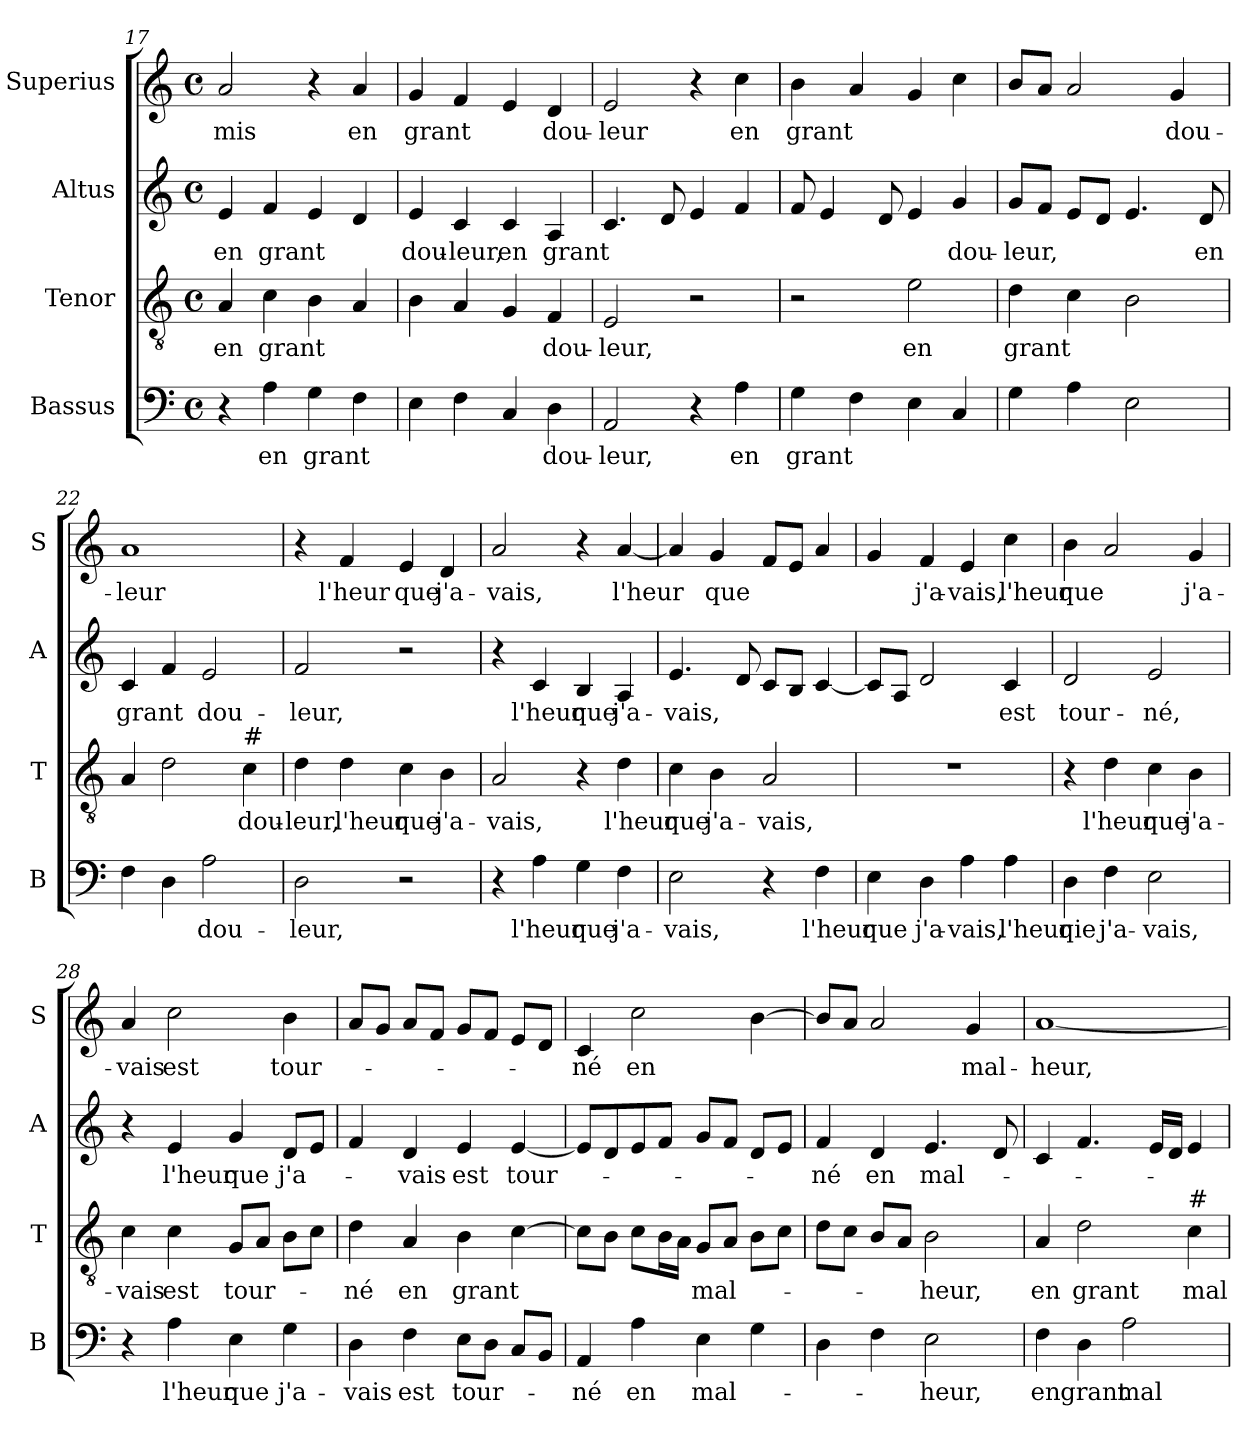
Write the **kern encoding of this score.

**kern	**text	**kern	**text	**kern	**text	**kern	**text
*part4	*part4	*part3	*part3	*part2	*part2	*part1	*part1
*staff4	*staff4	*staff3	*staff3	*staff2	*staff2	*staff1	*staff1
*I"Bassus	*	*I"Tenor	*	*I"Altus	*	*I"Superius	*
*I'B	*	*I'T	*	*I'A	*	*I'S	*
*clefF4	*	*clefGv2	*	*clefG2	*	*clefG2	*
*k[]	*	*k[]	*	*k[]	*	*k[]	*
*C:	*	*C:	*	*C:	*	*C:	*
*M4/4	*	*M4/4	*	*M4/4	*	*M4/4	*
*met(c)	*	*met(c)	*	*met(c)	*	*met(c)	*
=17	=17	=17	=17	=17	=17	=17	=17
!	!	!	!LO:LY:b	!	!LO:LY:b	!	!LO:LY:b
4r	.	4A/	en	4e/	en	2a/	-mis
!	!LO:LY:b	!	!LO:LY:b	!	!LO:LY:b	!	!
4A\	en	4c\	grant	4f/	grant	.	.
!	!LO:LY:b	!	!	!	!	!	!
4G\	grant	4B\	.	4e/	.	4r	.
!	!	!	!	!	!	!	!LO:LY:b
4F\	.	4A/	.	4d/	.	4a/	en
=18	=18	=18	=18	=18	=18	=18	=18
!	!	!	!	!	!LO:LY:b	!	!LO:LY:b
4E\	.	4B\	.	4e/	dou-	4g/	grant
!	!	!	!	!	!LO:LY:b	!	!
4F\	.	4A/	.	4c/	-leur,	4f/	.
!	!	!	!	!	!LO:LY:b	!	!
4C/	.	4G/	.	4c/	en	4e/	.
!	!LO:LY:b	!	!LO:LY:b	!	!LO:LY:b	!	!LO:LY:b
4D\	dou-	4F/	dou-	4A/	grant	4d/	dou-
=19	=19	=19	=19	=19	=19	=19	=19
!	!LO:LY:b	!	!LO:LY:b	!	!	!	!LO:LY:b
2AA/	-leur,	2E/	-leur,	4.c/	.	2e/	-leur
.	.	.	.	8d/	.	.	.
4r	.	2r	.	4e/	.	4r	.
!	!LO:LY:b	!	!	!	!	!	!LO:LY:b
4A\	en	.	.	4f/	.	4cc\	en
=20	=20	=20	=20	=20	=20	=20	=20
!	!LO:LY:b	!	!	!	!	!	!LO:LY:b
4G\	grant	2r	.	8f/	.	4b\	grant
.	.	.	.	4e/	.	.	.
4F\	.	.	.	.	.	4a/	.
.	.	.	.	8d/	.	.	.
!	!	!	!LO:LY:b	!	!	!	!
4E\	.	2e\	en	4e/	.	4g/	.
!	!	!	!	!	!LO:LY:b	!	!
4C/	.	.	.	4g/	dou-	4cc\	.
!!LO:LB:g=z
=21	=21	=21	=21	=21	=21	=21	=21
!	!	!	!LO:LY:b	!	!LO:LY:b	!	!
4G\	.	4d\	grant	8g/L	-leur,	8b/L	.
.	.	.	.	8f/J	.	8a/J	.
4A\	.	4c\	.	8e/L	.	2a/	.
.	.	.	.	8d/J	.	.	.
2E\	.	2B\	.	4.e/	.	.	.
!	!	!	!	!	!	!	!LO:LY:b
.	.	.	.	.	.	4g/	dou-
!	!	!	!	!	!LO:LY:b	!	!
.	.	.	.	8d/	en	.	.
=22	=22	=22	=22	=22	=22	=22	=22
!	!	!	!	!	!LO:LY:b	!	!LO:LY:b
4F\	.	4A/	.	4c/	grant	1a	-leur
4D\	.	2d\	.	4f/	.	.	.
!	!LO:LY:b	!	!	!	!LO:LY:b	!	!
2A\	dou-	.	.	2e/	dou-	.	.
!	!	!LO:TX:a:t=#	!	!	!	!	!
!	!	!	!LO:LY:b	!	!	!	!
.	.	4c\	dou-	.	.	.	.
=23	=23	=23	=23	=23	=23	=23	=23
!	!LO:LY:b	!	!LO:LY:b	!	!LO:LY:b	!	!
2D\	-leur,	4d\	-leur,	2f/	-leur,	4r	.
!	!	!	!LO:LY:b	!	!	!	!LO:LY:b
.	.	4d\	l'heur	.	.	4f/	l'heur
!	!	!	!LO:LY:b	!	!	!	!LO:LY:b
2r	.	4c\	que	2r	.	4e/	que
!	!	!	!LO:LY:b	!	!	!	!LO:LY:b
.	.	4B\	j'a-	.	.	4d/	j'a-
=24	=24	=24	=24	=24	=24	=24	=24
!	!	!	!LO:LY:b	!	!	!	!LO:LY:b
4r	.	2A/	-vais,	4r	.	2a/	-vais,
!	!LO:LY:b	!	!	!	!LO:LY:b	!	!
4A\	l'heur	.	.	4c/	l'heur	.	.
!	!LO:LY:b	!	!	!	!LO:LY:b	!	!
4G\	que	4r	.	4B/	que	4r	.
!	!LO:LY:b	!	!LO:LY:b	!	!LO:LY:b	!	!LO:LY:b
4F\	j'a-	4d\	l'heur	4A/	j'a-	[4a/	l'heur
=25	=25	=25	=25	=25	=25	=25	=25
!	!LO:LY:b	!	!LO:LY:b	!	!LO:LY:b	!	!
2E\	-vais,	4c\	que	4.e/	-vais,	4a/]	.
!	!	!	!LO:LY:b	!	!	!	!LO:LY:b
.	.	4B\	j'a-	.	.	4g/	que
.	.	.	.	8d/	.	.	.
!	!	!	!LO:LY:b	!	!	!	!
4r	.	2A/	-vais,	8c/L	.	8f/L	.
.	.	.	.	8B/J	.	8e/J	.
!	!LO:LY:b	!	!	!	!	!	!
4F\	l'heur	.	.	[4c/	.	4a/	.
!!LO:LB:g=z
=26	=26	=26	=26	=26	=26	=26	=26
!	!LO:LY:b	!	!	!	!	!	!
4E\	que	1r	.	8c/L]	.	4g/	.
.	.	.	.	8A/J	.	.	.
!	!LO:LY:b	!	!	!	!	!	!LO:LY:b
4D\	j'a-	.	.	2d/	.	4f/	j'a-
!	!LO:LY:b	!	!	!	!	!	!LO:LY:b
4A\	-vais,	.	.	.	.	4e/	-vais,
!	!LO:LY:b	!	!	!	!LO:LY:b	!	!LO:LY:b
4A\	l'heur	.	.	4c/	est	4cc\	l'heur
=27	=27	=27	=27	=27	=27	=27	=27
!	!LO:LY:b	!	!	!	!LO:LY:b	!	!LO:LY:b
4D\	qie	4r	.	2d/	tour-	4b\	que
!	!LO:LY:b	!	!LO:LY:b	!	!	!	!
4F\	j'a-	4d\	l'heur	.	.	2a/	.
!	!LO:LY:b	!	!LO:LY:b	!	!LO:LY:b	!	!
2E\	-vais,	4c\	que	2e/	-né,	.	.
!	!	!	!LO:LY:b	!	!	!	!LO:LY:b
.	.	4B\	j'a-	.	.	4g/	j'a-
=28	=28	=28	=28	=28	=28	=28	=28
!	!	!	!LO:LY:b	!	!	!	!LO:LY:b
4r	.	4c\	-vais	4r	.	4a/	-vais
!	!LO:LY:b	!	!LO:LY:b	!	!LO:LY:b	!	!LO:LY:b
4A\	l'heur	4c\	est	4e/	l'heur	2cc\	est
!	!LO:LY:b	!	!LO:LY:b	!	!LO:LY:b	!	!
4E\	que	8G/L	tour-	4g/	que	.	.
.	.	8A/J	.	.	.	.	.
!	!LO:LY:b	!	!	!	!LO:LY:b	!	!LO:LY:b
4G\	j'a-	8B\L	.	8d/L	j'a-	4b\	tour-
.	.	8c\J	.	8e/J	.	.	.
=29	=29	=29	=29	=29	=29	=29	=29
!	!LO:LY:b	!	!LO:LY:b	!	!	!	!
4D\	-vais	4d\	-né	4f/	.	8a/L	.
.	.	.	.	.	.	8g/J	.
!	!LO:LY:b	!	!LO:LY:b	!	!LO:LY:b	!	!
4F\	est	4A/	en	4d/	-vais	8a/L	.
.	.	.	.	.	.	8f/J	.
!	!LO:LY:b	!	!LO:LY:b	!	!LO:LY:b	!	!
8E\L	tour-	4B\	grant	4e/	est	8g/L	.
8D\J	.	.	.	.	.	8f/J	.
!	!	!	!	!	!LO:LY:b	!	!
8C/L	.	[4c\	.	[4e/	tour-	8e/L	.
8BB/J	.	.	.	.	.	8d/J	.
=30	=30	=30	=30	=30	=30	=30	=30
!	!LO:LY:b	!	!	!	!	!	!LO:LY:b
4AA/	-né	8c\L]	.	8e/L]	.	4c/	-né
.	.	8B\J	.	8d/	.	.	.
!	!LO:LY:b	!	!	!	!	!	!LO:LY:b
4A\	en	8c\L	.	8e/	.	2cc\	en
.	.	16B\L	.	8f/J	.	.	.
.	.	16A\JJ	.	.	.	.	.
!	!LO:LY:b	!	!LO:LY:b	!	!	!	!
4E\	mal-	8G/L	mal-	8g/L	.	.	.
.	.	8A/J	.	8f/J	.	.	.
4G\	.	8B\L	.	8d/L	.	[4b\	.
.	.	8c\J	.	8e/J	.	.	.
!!LO:PB:g=z
=31	=31	=31	=31	=31	=31	=31	=31
!	!	!	!	!	!LO:LY:b	!	!
4D\	.	8d\L	.	4f/	-né	8b/L]	.
.	.	8c\J	.	.	.	8a/J	.
!	!	!	!	!	!LO:LY:b	!	!
4F\	.	8B/L	.	4d/	en	2a/	.
.	.	8A/J	.	.	.	.	.
!	!LO:LY:b	!	!LO:LY:b	!	!LO:LY:b	!	!
2E\	-heur,	2B\	-heur,	4.e/	mal-	.	.
!	!	!	!	!	!	!	!LO:LY:b
.	.	.	.	.	.	4g/	mal-
.	.	.	.	8d/	.	.	.
=32	=32	=32	=32	=32	=32	=32	=32
!	!LO:LY:b	!	!LO:LY:b	!	!	!	!LO:LY:b
4F\	en	4A/	en	4c/	.	[1a	-heur,
!	!LO:LY:b	!	!LO:LY:b	!	!	!	!
4D\	grant	2d\	grant	4.f/	.	.	.
!	!LO:LY:b	!	!	!	!	!	!
2A\	mal-	.	.	.	.	.	.
.	.	.	.	16e/LL	.	.	.
.	.	.	.	16d/JJ	.	.	.
!	!	!LO:TX:a:t=#	!	!	!	!	!
!	!	!	!LO:LY:b	!	!	!	!
.	.	4c\	mal-	4e/	.	.	.
=	=	=	=	=	=	=	=
*-	*-	*-	*-	*-	*-	*-	*-
